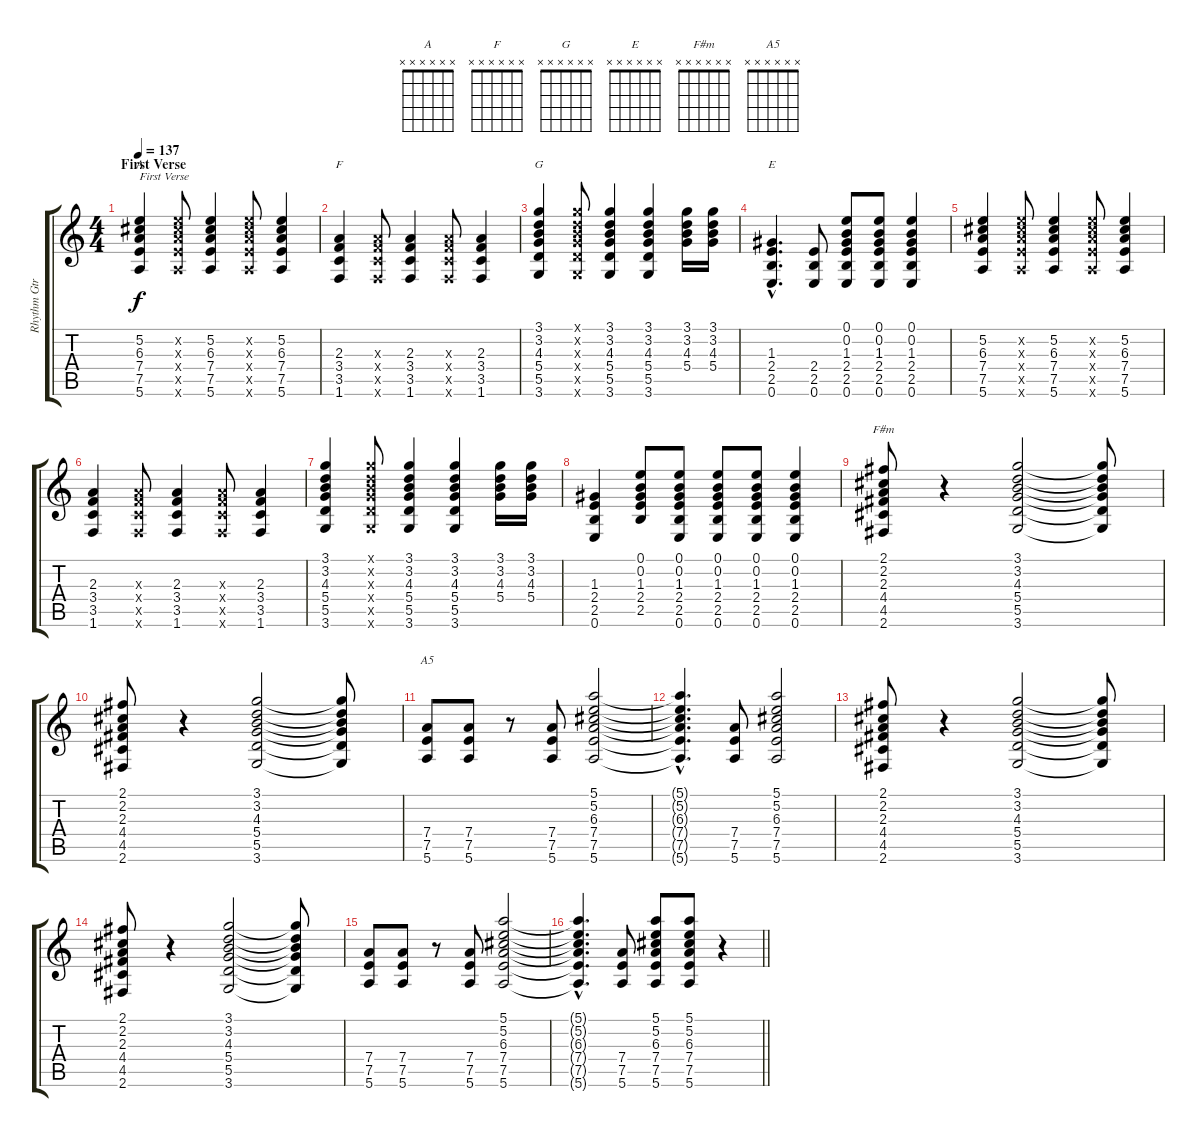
\track ("Rhythm Gtr.1" "Rhythm Gtr") {instrument overdrivenguitar}
\staff {score tabs}
\tuning (E4 B3 G3 D3 A2 E2) {hide}
\chord ("A" x x x x x x) {firstfret 0}
\chord ("F" x x x x x x) {firstfret 0}
\chord ("G" x x x x x x) {firstfret 0}
\chord ("E" x x x x x x) {firstfret 0}
\chord ("F#m" x x x x x x) {firstfret 0}
\chord ("A5" x x x x x x) {firstfret 0}
\ts (4 4)
\section ("" "First Verse")
\tempo 137
\clef g2
\ks c
(5.2 6.3 7.4 7.5 5.6).4{ch "A" txt "First Verse" dy f} (5.2{x} 6.3{x} 7.4{x} 7.5{x} 5.6{x}).8 (5.2 6.3 7.4 7.5 5.6).4 (5.2{x} 6.3{x} 7.4{x} 7.5{x} 5.6{x}).8 (5.2 6.3 7.4 7.5 5.6).4 |
(2.3 3.4 3.5 1.6).4{ch "F"} (2.3{x} 3.4{x} 3.5{x} 1.6{x}).8 (2.3 3.4 3.5 1.6).4 (2.3{x} 3.4{x} 3.5{x} 1.6{x}).8 (2.3 3.4 3.5 1.6).4 |
(3.1 3.2 4.3 5.4 5.5 3.6).4{ch "G"} (3.1{x} 3.2{x} 4.3{x} 5.4{x} 5.5{x} 3.6{x}).8 (3.1 3.2 4.3 5.4 5.5 3.6).4 (3.1 3.2 4.3 5.4 5.5 3.6).4 (3.1 3.2 4.3 5.4).16 (3.1 3.2 4.3 5.4).16 |
(1.3{hac} 2.4{hac} 2.5{hac} 0.6{hac}).4{d ch "E"} (2.4 2.5 0.6).8 (0.1 0.2 1.3 2.4 2.5 0.6).8 (0.1 0.2 1.3 2.4 2.5 0.6).8 (0.1 0.2 1.3 2.4 2.5 0.6).4 |
(5.2 6.3 7.4 7.5 5.6).4 (5.2{x} 6.3{x} 7.4{x} 7.5{x} 5.6{x}).8 (5.2 6.3 7.4 7.5 5.6).4 (5.2{x} 6.3{x} 7.4{x} 7.5{x} 5.6{x}).8 (5.2 6.3 7.4 7.5 5.6).4 |
(2.3 3.4 3.5 1.6).4 (2.3{x} 3.4{x} 3.5{x} 1.6{x}).8 (2.3 3.4 3.5 1.6).4 (2.3{x} 3.4{x} 3.5{x} 1.6{x}).8 (2.3 3.4 3.5 1.6).4 |
(3.1 3.2 4.3 5.4 5.5 3.6).4 (3.1{x} 3.2{x} 4.3{x} 5.4{x} 5.5{x} 3.6{x}).8 (3.1 3.2 4.3 5.4 5.5 3.6).4 (3.1 3.2 4.3 5.4 5.5 3.6).4 (3.1 3.2 4.3 5.4).16 (3.1 3.2 4.3 5.4).16 |
(1.3 2.4 2.5 0.6).4 (0.1 0.2 1.3 2.4 2.5).8 (0.1 0.2 1.3 2.4 2.5 0.6).8 (0.1 0.2 1.3 2.4 2.5 0.6).8 (0.1 0.2 1.3 2.4 2.5 0.6).8 (0.1 0.2 1.3 2.4 2.5 0.6).4 |
(2.1 2.2 2.3 4.4 4.5 2.6).8{ch "F#m"} r.4 (3.1 3.2 4.3 5.4 5.5 3.6).2 (3.1{t} 3.2{t} 4.3{t} 5.4{t} 5.5{t} 3.6{t}).8 |
(2.1 2.2 2.3 4.4 4.5 2.6).8 r.4 (3.1 3.2 4.3 5.4 5.5 3.6).2 (3.1{t} 3.2{t} 4.3{t} 5.4{t} 5.5{t} 3.6{t}).8 |
(7.4 7.5 5.6).8{ch "A5"} (7.4 7.5 5.6).8 r.8 (7.4 7.5 5.6).8 (5.1 5.2 6.3 7.4 7.5 5.6).2 |
(5.1{hac t} 5.2{hac t} 6.3{hac t} 7.4{hac t} 7.5{hac t} 5.6{hac t}).4{d} (7.4 7.5 5.6).8 (5.1 5.2 6.3 7.4 7.5 5.6).2 |
(2.1 2.2 2.3 4.4 4.5 2.6).8 r.4 (3.1 3.2 4.3 5.4 5.5 3.6).2 (3.1{t} 3.2{t} 4.3{t} 5.4{t} 5.5{t} 3.6{t}).8 |
(2.1 2.2 2.3 4.4 4.5 2.6).8 r.4 (3.1 3.2 4.3 5.4 5.5 3.6).2 (3.1{t} 3.2{t} 4.3{t} 5.4{t} 5.5{t} 3.6{t}).8 |
(7.4 7.5 5.6).8 (7.4 7.5 5.6).8 r.8 (7.4 7.5 5.6).8 (5.1 5.2 6.3 7.4 7.5 5.6).2 |
\barLineRight lightlight
(5.1{hac t} 5.2{hac t} 6.3{hac t} 7.4{hac t} 7.5{hac t} 5.6{hac t}).4{d} (7.4 7.5 5.6).8 (5.1 5.2 6.3 7.4 7.5 5.6).8 (5.1 5.2 6.3 7.4 7.5 5.6).8 r.4
